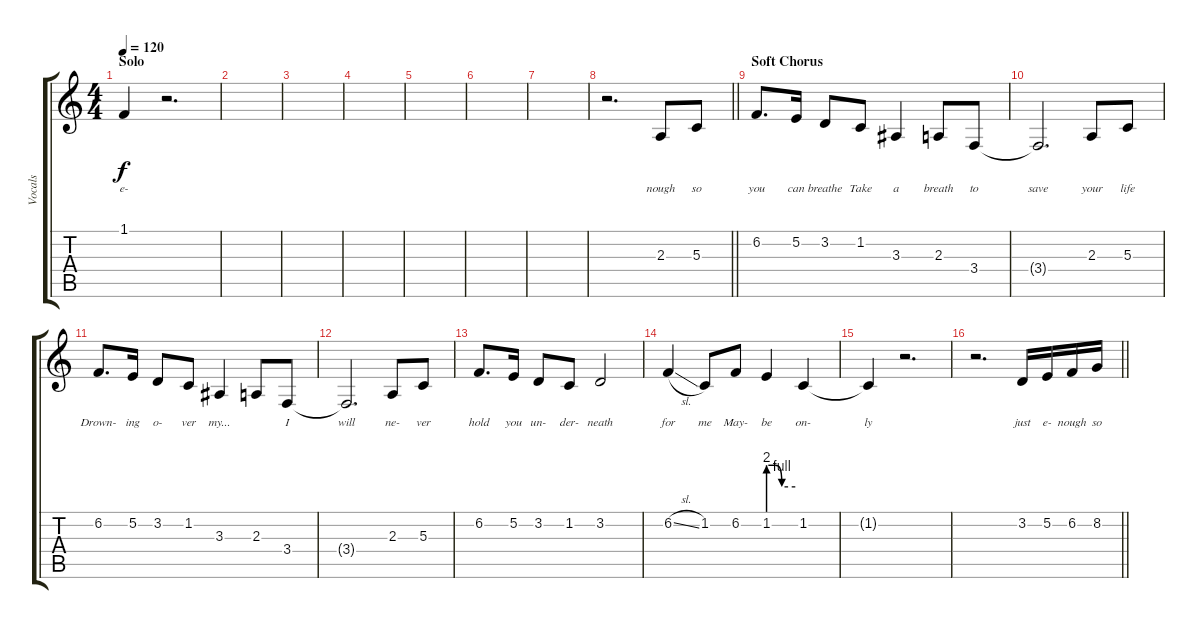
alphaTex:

\track ("Vocals" "Vocals") {instrument altosax}
\staff {score tabs}
\tuning (E4 B3 G3 D3 A2 E2) {hide}
\ts (4 4)
\section ("" "Solo")
\tempo 120
\clef g2
\ks c
1.1{t}.4{lyrics (0 "e-") lyrics (1 "") lyrics (2 "") lyrics (3 "") lyrics (4 "") dy f} r.2{d} |
|
|
|
|
|
|
\barLineRight lightlight
r.2{d} 2.3.8{lyrics (0 "nough") lyrics (1 "") lyrics (2 "") lyrics (3 "") lyrics (4 "")} 5.3.8{lyrics (0 "so") lyrics (1 "") lyrics (2 "") lyrics (3 "") lyrics (4 "")} |
\section ("" "Soft Chorus")
6.2.8{d lyrics (0 "you") lyrics (1 "") lyrics (2 "") lyrics (3 "") lyrics (4 "")} 5.2.16{lyrics (0 "can") lyrics (1 "") lyrics (2 "") lyrics (3 "") lyrics (4 "")} 3.2.8{lyrics (0 "breathe") lyrics (1 "") lyrics (2 "") lyrics (3 "") lyrics (4 "")} 1.2.8{lyrics (0 "Take") lyrics (1 "") lyrics (2 "") lyrics (3 "") lyrics (4 "")} 3.3.4{lyrics (0 "a") lyrics (1 "") lyrics (2 "") lyrics (3 "") lyrics (4 "")} 2.3.8{lyrics (0 "breath") lyrics (1 "") lyrics (2 "") lyrics (3 "") lyrics (4 "")} 3.4.8{lyrics (0 "to") lyrics (1 "") lyrics (2 "") lyrics (3 "") lyrics (4 "")} |
3.4{t}.2{d lyrics (0 "save") lyrics (1 "") lyrics (2 "") lyrics (3 "") lyrics (4 "")} 2.3.8{lyrics (0 "your") lyrics (1 "") lyrics (2 "") lyrics (3 "") lyrics (4 "")} 5.3.8{lyrics (0 "life") lyrics (1 "") lyrics (2 "") lyrics (3 "") lyrics (4 "")} |
6.2.8{d lyrics (0 "Drown-") lyrics (1 "") lyrics (2 "") lyrics (3 "") lyrics (4 "")} 5.2.16{lyrics (0 "ing") lyrics (1 "") lyrics (2 "") lyrics (3 "") lyrics (4 "")} 3.2.8{lyrics (0 "o-") lyrics (1 "") lyrics (2 "") lyrics (3 "") lyrics (4 "")} 1.2.8{lyrics (0 "ver") lyrics (1 "") lyrics (2 "") lyrics (3 "") lyrics (4 "")} 3.3.4{lyrics (0 "my...") lyrics (1 "") lyrics (2 "") lyrics (3 "") lyrics (4 "")} 2.3.8{lyrics (0 "") lyrics (1 "") lyrics (2 "") lyrics (3 "") lyrics (4 "")} 3.4.8{lyrics (0 "I") lyrics (1 "") lyrics (2 "") lyrics (3 "") lyrics (4 "")} |
3.4{t}.2{d lyrics (0 "will") lyrics (1 "") lyrics (2 "") lyrics (3 "") lyrics (4 "")} 2.3.8{lyrics (0 "ne-") lyrics (1 "") lyrics (2 "") lyrics (3 "") lyrics (4 "")} 5.3.8{lyrics (0 "ver") lyrics (1 "") lyrics (2 "") lyrics (3 "") lyrics (4 "")} |
6.2.8{d lyrics (0 "hold") lyrics (1 "") lyrics (2 "") lyrics (3 "") lyrics (4 "")} 5.2.16{lyrics (0 "you") lyrics (1 "") lyrics (2 "") lyrics (3 "") lyrics (4 "")} 3.2.8{lyrics (0 "un-") lyrics (1 "") lyrics (2 "") lyrics (3 "") lyrics (4 "")} 1.2.8{lyrics (0 "der-") lyrics (1 "") lyrics (2 "") lyrics (3 "") lyrics (4 "")} 3.2.2{lyrics (0 "neath") lyrics (1 "") lyrics (2 "") lyrics (3 "") lyrics (4 "")} |
6.2{sl}.4{lyrics (0 "for") lyrics (1 "") lyrics (2 "") lyrics (3 "") lyrics (4 "")} 1.2.8{lyrics (0 "me") lyrics (1 "") lyrics (2 "") lyrics (3 "") lyrics (4 "")} 6.2.8{lyrics (0 "May-") lyrics (1 "") lyrics (2 "") lyrics (3 "") lyrics (4 "")} 1.2{be (custom 0 8 15 8 30 4 60 4)}.4{lyrics (0 "be") lyrics (1 "") lyrics (2 "") lyrics (3 "") lyrics (4 "")} 1.2.4{lyrics (0 "on-") lyrics (1 "") lyrics (2 "") lyrics (3 "") lyrics (4 "")} |
1.2{t}.4{lyrics (0 "ly") lyrics (1 "") lyrics (2 "") lyrics (3 "") lyrics (4 "")} r.2{d} |
\barLineRight lightlight
r.2{d} 3.2.16{lyrics (0 "just") lyrics (1 "") lyrics (2 "") lyrics (3 "") lyrics (4 "")} 5.2.16{lyrics (0 "e-") lyrics (1 "") lyrics (2 "") lyrics (3 "") lyrics (4 "")} 6.2.16{lyrics (0 "nough") lyrics (1 "") lyrics (2 "") lyrics (3 "") lyrics (4 "")} 8.2.16{lyrics (0 "so") lyrics (1 "") lyrics (2 "") lyrics (3 "") lyrics (4 "")}
